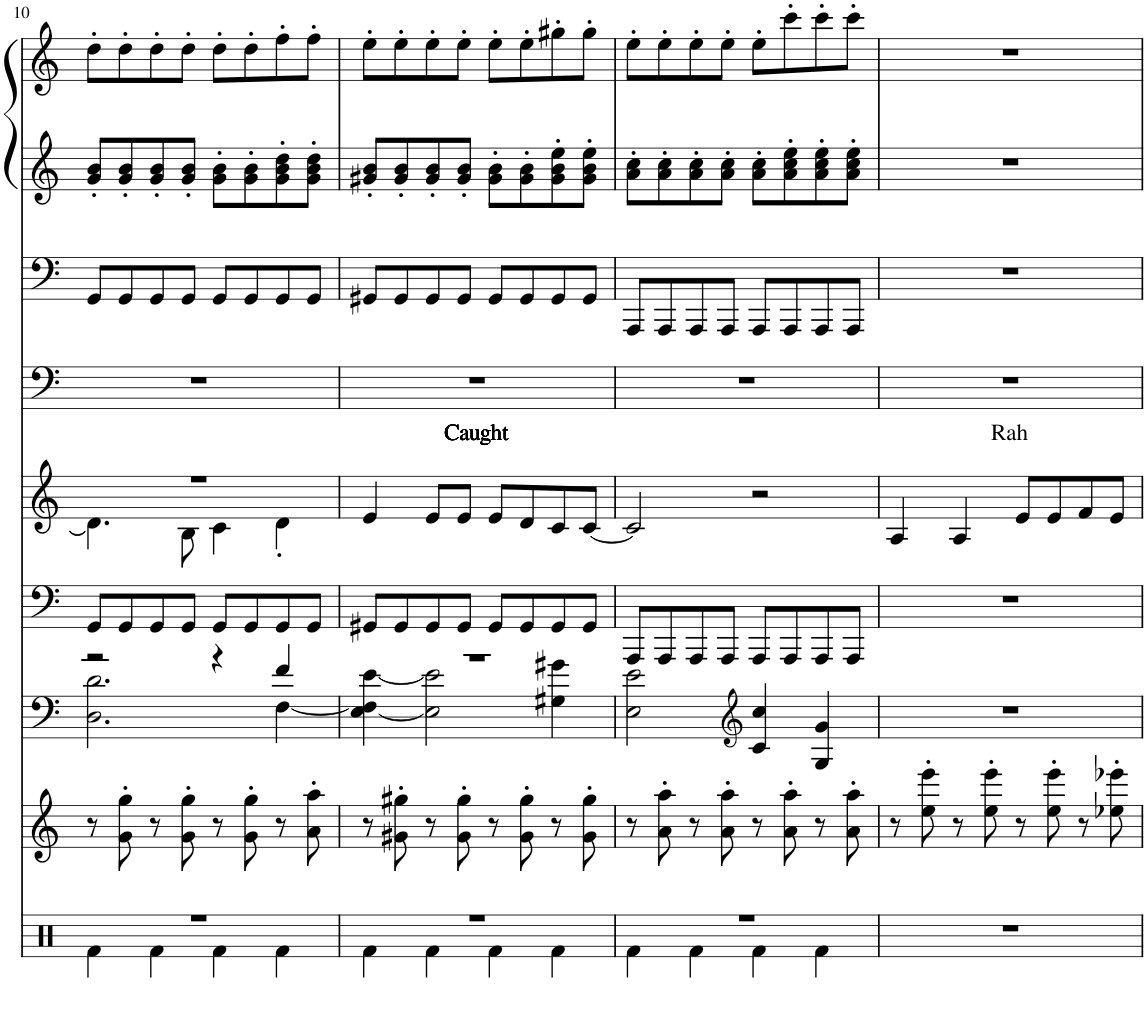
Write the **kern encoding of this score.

**kern	**kern	**kern	**kern	**kern	**kern	**text	**kern	**kern	**kern
*part8	*part7	*part6	*part5	*part4	*part3	*part3	*part2	*part1	*part1
*staff9	*staff8	*staff7	*staff6	*staff5	*staff4	*staff4	*staff3	*staff2	*staff1
*I"Percussion	*I"Saw Wave	*I"Saw Wave	*I"Saw Wave	*I"Tenor Sax	*I"Square Wave	*	*I"Fingered Bass	*I"Drawbar Organ, untitled	*
*	*	*	*	*I'T Sax	*	*	*	*	*
!!LO:PB:g=z
*clefX	*clefG2	*clefG2	*clefF4	*clefG2	*clefF4	*	*clefF4	*clefG2	*clefG2
*	*	*	*	*Trd8c14	*	*	*	*	*
*k[]	*k[]	*k[]	*k[]	*k[]	*k[]	*	*k[]	*k[]	*k[]
*M4/4	*M4/4	*M4/4	*M4/4	*M4/4	*M4/4	*	*M4/4	*M4/4	*M4/4
=10	=10	=10	=10	=10	=10	=10	=10	=10	=10
*^	*	*^	*	*^	*	*	*	*	*
1r	4Rf\	8r	2r	2.D\ 2.d\	8GG/L	1r	4.d\]	1r	.	8GG/L	8g/' 8b/'L	8dd'\L
.	.	8g\' 8gg\'	.	.	8GG/	.	.	.	.	8GG/	8g/' 8b/'	8dd'\
.	4Rf\	8r	.	.	8GG/	.	.	.	.	8GG/	8g/' 8b/'	8dd'\
.	.	8g\' 8gg\'	.	.	8GG/J	.	8B\	.	.	8GG/J	8g/' 8b/'J	8dd'\J
.	4Rf\	8r	4r	.	8GG/L	.	4c\	.	.	8GG/L	8g\' 8b\'L	8dd'\L
.	.	8g\' 8gg\'	.	.	8GG/	.	.	.	.	8GG/	8g\' 8b\'	8dd'\
.	4Rf\	8r	4f/	[4F\	8GG/	.	4d'\	.	.	8GG/	8g\' 8b\' 8dd\'	8ff'\
.	.	8a\' 8aa\'	.	.	8GG/J	.	.	.	.	8GG/J	8g\' 8b\' 8dd\'J	8ff'\J
*	*	*	*	*	*	*v	*v	*	*	*	*	*
=11	=11	=11	=11	=11	=11	=11	=11	=11	=11	=11	=11
!	!	!	!	!	!	!	!	!LO:LY:b	!	!	!
1r	4Rf\	8r	1r	[4E\ 4F\] [4e\	8GG#X/L	4e/	1r	Caught	8GG#X/L	8g#X/' 8b/'L	8ee'\L
.	.	8g#X\' 8gg#X\'	.	.	8GG#/	.	.	.	8GG#/	8g#/' 8b/'	8ee'\
.	4Rf\	8r	.	2E\] 2e\]	8GG#/	8e/L	.	.	8GG#/	8g#/' 8b/'	8ee'\
.	.	8g#\' 8gg#\'	.	.	8GG#/J	8e/J	.	.	8GG#/J	8g#/' 8b/'J	8ee'\J
.	4Rf\	8r	.	.	8GG#/L	8e/L	.	.	8GG#/L	8g#\' 8b\'L	8ee'\L
.	.	8g#\' 8gg#\'	.	.	8GG#/	8d/	.	.	8GG#/	8g#\' 8b\'	8ee'\
.	4Rf\	8r	.	4G#X\ 4g#X\	8GG#/	8c/	.	.	8GG#/	8g#\' 8b\' 8ee\'	8gg#X'\
.	.	8g#\' 8gg#\'	.	.	8GG#/J	[8c/J	.	.	8GG#/J	8g#\' 8b\' 8ee\'J	8gg#'\J
*	*	*	*v	*v	*	*	*	*	*	*	*
=12	=12	=12	=12	=12	=12	=12	=12	=12	=12	=12
1r	4Rf\	8r	2E\ 2e\	8AAA/L	2c/]	1r	.	8AAA/L	8a\' 8cc\'L	8ee'\L
.	.	8a\' 8aa\'	.	8AAA/	.	.	.	8AAA/	8a\' 8cc\'	8ee'\
.	4Rf\	8r	.	8AAA/	.	.	.	8AAA/	8a\' 8cc\'	8ee'\
.	.	8a\' 8aa\'	.	8AAA/J	.	.	.	8AAA/J	8a\' 8cc\'J	8ee'\J
*	*	*	*clefG2	*	*	*	*	*	*	*
.	4Rf\	8r	4c/ 4cc/	8AAA/L	2r	.	.	8AAA/L	8a\' 8cc\'L	8ee'\L
.	.	8a\' 8aa\'	.	8AAA/	.	.	.	8AAA/	8a\' 8cc\' 8ee\'	8ccc'\
.	4Rf\	8r	4G/ 4g/	8AAA/	.	.	.	8AAA/	8a\' 8cc\' 8ee\'	8ccc'\
.	.	8a\' 8aa\'	.	8AAA/J	.	.	.	8AAA/J	8a\' 8cc\' 8ee\'J	8ccc'\J
*v	*v	*	*	*	*	*	*	*	*	*
=13	=13	=13	=13	=13	=13	=13	=13	=13	=13
!	!	!	!	!	!	!LO:LY:b	!	!	!
1r	8r	1r	1r	4A/	1r	Rah	1r	1r	1r
.	8ee\' 8eee\'	.	.	.	.	.	.	.	.
.	8r	.	.	4A/	.	.	.	.	.
.	8ee\' 8eee\'	.	.	.	.	.	.	.	.
.	8r	.	.	8e/L	.	.	.	.	.
.	8ee\' 8eee\'	.	.	8e/	.	.	.	.	.
.	8r	.	.	8f/	.	.	.	.	.
.	8ee-X\' 8eee-X\'	.	.	8e/J	.	.	.	.	.
=	=	=	=	=	=	=	=	=	=
*-	*-	*-	*-	*-	*-	*-	*-	*-	*-
